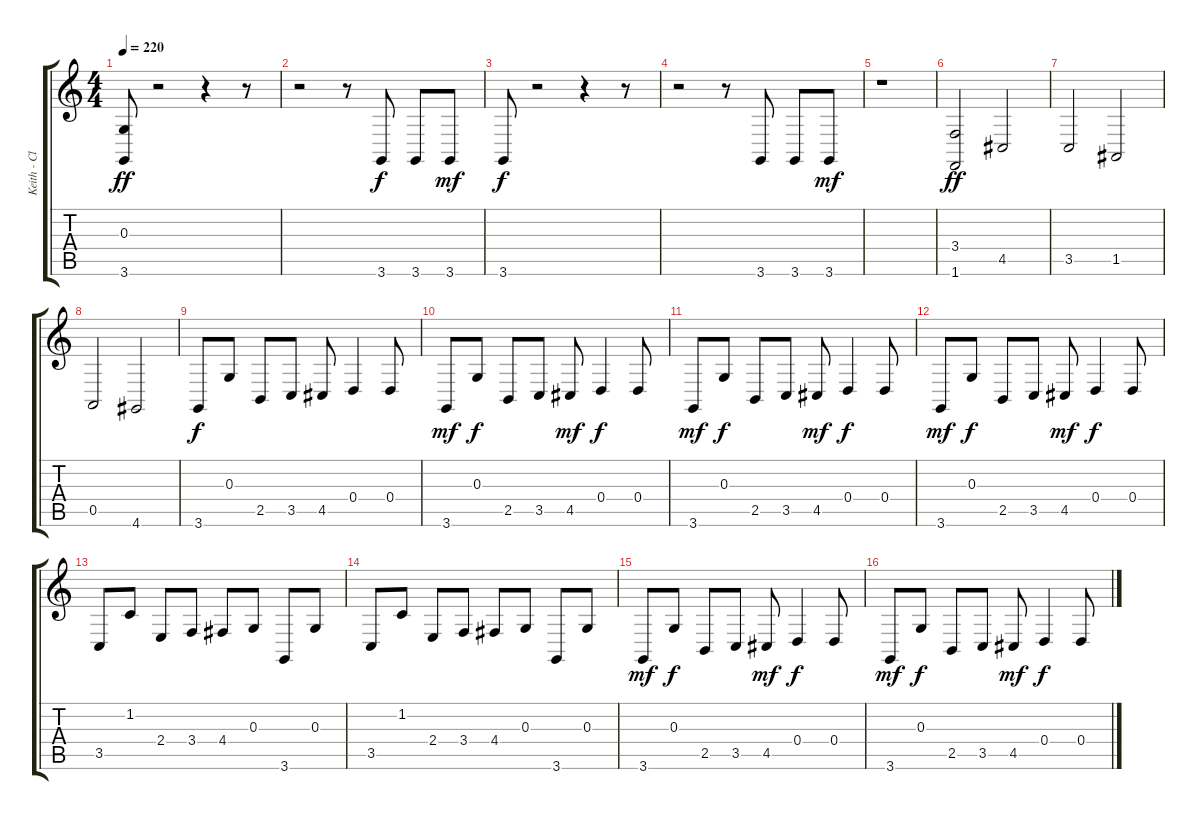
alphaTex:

\track ("Keith - Clavinet LH" "Keith - Cl") {instrument clavinet}
\staff {score tabs}
\tuning (E4 B3 G3 D3 A2 E2) {hide}
\ts (4 4)
\tempo 220
\clef g2
\ks c
(0.3 3.6).8{dy ff} r.2 r.4 r.8 |
r.2 r.8 3.6.8{dy f} 3.6.8 3.6.8{dy mf} |
3.6.8{dy f} r.2 r.4 r.8 |
r.2 r.8 3.6.8 3.6.8 3.6.8{dy mf} |
r.1 |
(3.4 1.6).2{dy ff} 4.5.2 |
3.5.2 1.5.2 |
0.5.2 4.6.2 |
3.6.8{dy f} 0.3.8 2.5.8 3.5.8 4.5.8 0.4.4 0.4.8 |
3.6.8{dy mf} 0.3.8{dy f} 2.5.8 3.5.8 4.5.8{dy mf} 0.4.4{dy f} 0.4.8 |
3.6.8{dy mf} 0.3.8{dy f} 2.5.8 3.5.8 4.5.8{dy mf} 0.4.4{dy f} 0.4.8 |
3.6.8{dy mf} 0.3.8{dy f} 2.5.8 3.5.8 4.5.8{dy mf} 0.4.4{dy f} 0.4.8 |
3.5.8 1.2.8 2.4.8 3.4.8 4.4.8 0.3.8 3.6.8 0.3.8 |
3.5.8 1.2.8 2.4.8 3.4.8 4.4.8 0.3.8 3.6.8 0.3.8 |
3.6.8{dy mf} 0.3.8{dy f} 2.5.8 3.5.8 4.5.8{dy mf} 0.4.4{dy f} 0.4.8 |
3.6.8{dy mf} 0.3.8{dy f} 2.5.8 3.5.8 4.5.8{dy mf} 0.4.4{dy f} 0.4.8
